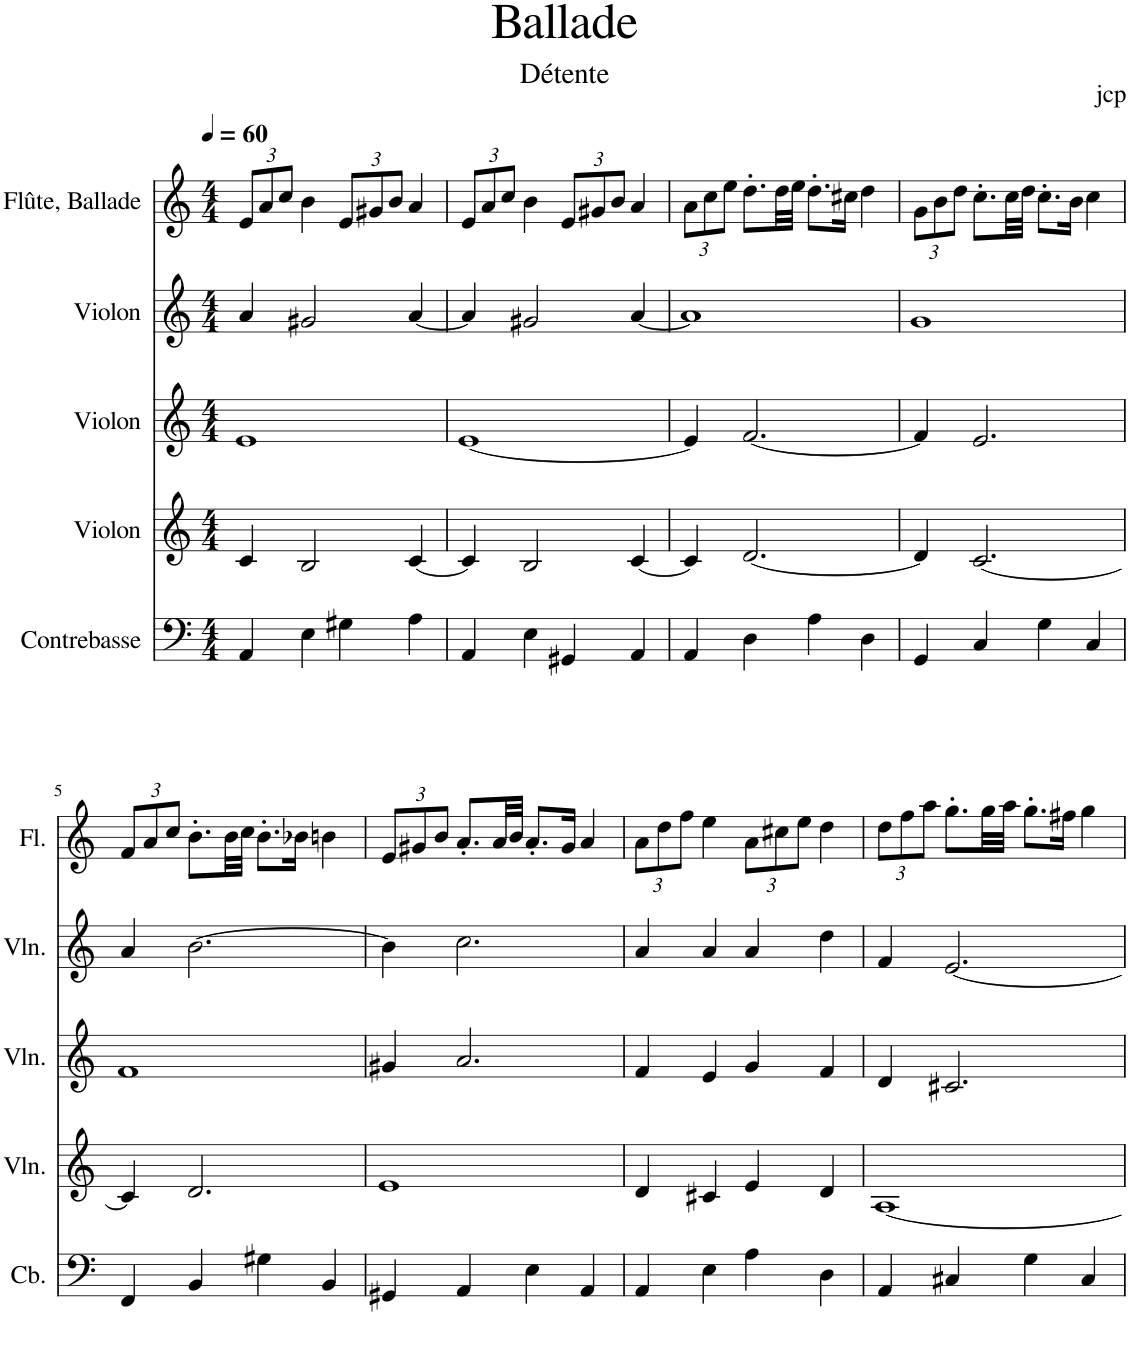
**kern	**kern	**kern	**kern	**kern
*part5	*part4	*part3	*part2	*part1
*staff5	*staff4	*staff3	*staff2	*staff1
*I"Contrebasse	*I"Violon	*I"Violon	*I"Violon	*I"Flûte, Ballade
*I'Cb.	*I'Vln.	*I'Vln.	*I'Vln.	*I'Fl.
*clefF4	*clefG2	*clefG2	*clefG2	*clefG2
*Trd7c12	*	*	*	*
*k[]	*k[]	*k[]	*k[]	*k[]
*M4/4	*M4/4	*M4/4	*M4/4	*M4/4
*MM60	*MM60	*MM60	*MM60	*MM60
*	*	*	*	*Xbrackettup
=1	=1	=1	=1	=1
4AA/	4c/	1e	4a/	12e/L
.	.	.	.	12a/
.	.	.	.	12cc/J
4E\	2B/	.	2g#X/	4b\
4G#X\	.	.	.	12e/L
.	.	.	.	12g#X/
.	.	.	.	12b/J
4A\	[4c/	.	[4a/	4a/
=2	=2	=2	=2	=2
4AA/	4c/]	[1e	4a/]	12e/L
.	.	.	.	12a/
.	.	.	.	12cc/J
4E\	2B/	.	2g#X/	4b\
4GG#X/	.	.	.	12e/L
.	.	.	.	12g#X/
.	.	.	.	12b/J
4AA/	[4c/	.	[4a/	4a/
=3	=3	=3	=3	=3
4AA/	4c/]	4e/]	1a]	12a\L
.	.	.	.	12cc\
.	.	.	.	12ee\J
4D\	[2.d/	[2.f/	.	8.dd'\L
.	.	.	.	32dd\LL
.	.	.	.	32ee\JJJ
4A\	.	.	.	8.dd'\L
.	.	.	.	16cc#X\Jk
4D\	.	.	.	4dd\
=4	=4	=4	=4	=4
4GG/	4d/]	4f/]	1g	12g\L
.	.	.	.	12b\
.	.	.	.	12dd\J
4C/	[2.c/	2.e/	.	8.cc'\L
.	.	.	.	32cc\LL
.	.	.	.	32dd\JJJ
4G\	.	.	.	8.cc'\L
.	.	.	.	16b\Jk
4C/	.	.	.	4cc\
!!LO:LB:g=z
=5	=5	=5	=5	=5
4FF/	4c/]	1f	4a/	12f/L
.	.	.	.	12a/
.	.	.	.	12cc/J
4BB/	2.d/	.	[2.b\	8.b'\L
.	.	.	.	32b\LL
.	.	.	.	32cc\JJJ
4G#X\	.	.	.	8.b'\L
.	.	.	.	16b-X\Jk
4BB/	.	.	.	4bn\
=6	=6	=6	=6	=6
4GG#X/	1e	4g#X/	4b\]	12e/L
.	.	.	.	12g#X/
.	.	.	.	12b/J
4AA/	.	2.a/	2.cc\	8.a'/L
.	.	.	.	32a/LL
.	.	.	.	32b/JJJ
4E\	.	.	.	8.a'/L
.	.	.	.	16g#/Jk
4AA/	.	.	.	4a/
=7	=7	=7	=7	=7
4AA/	4d/	4f/	4a/	12a\L
.	.	.	.	12dd\
.	.	.	.	12ff\J
4E\	4c#X/	4e/	4a/	4ee\
4A\	4e/	4g/	4a/	12a\L
.	.	.	.	12cc#X\
.	.	.	.	12ee\J
4D\	4d/	4f/	4dd\	4dd\
=8	=8	=8	=8	=8
4AA/	[1A	4d/	4f/	12dd\L
.	.	.	.	12ff\
.	.	.	.	12aa\J
4C#X/	.	2.c#X/	[2.e/	8.gg'\L
.	.	.	.	32gg\LL
.	.	.	.	32aa\JJJ
4G\	.	.	.	8.gg'\L
.	.	.	.	16ff#X\Jk
4C#/	.	.	.	4gg\
=	=	=	=	=
*-	*-	*-	*-	*-
